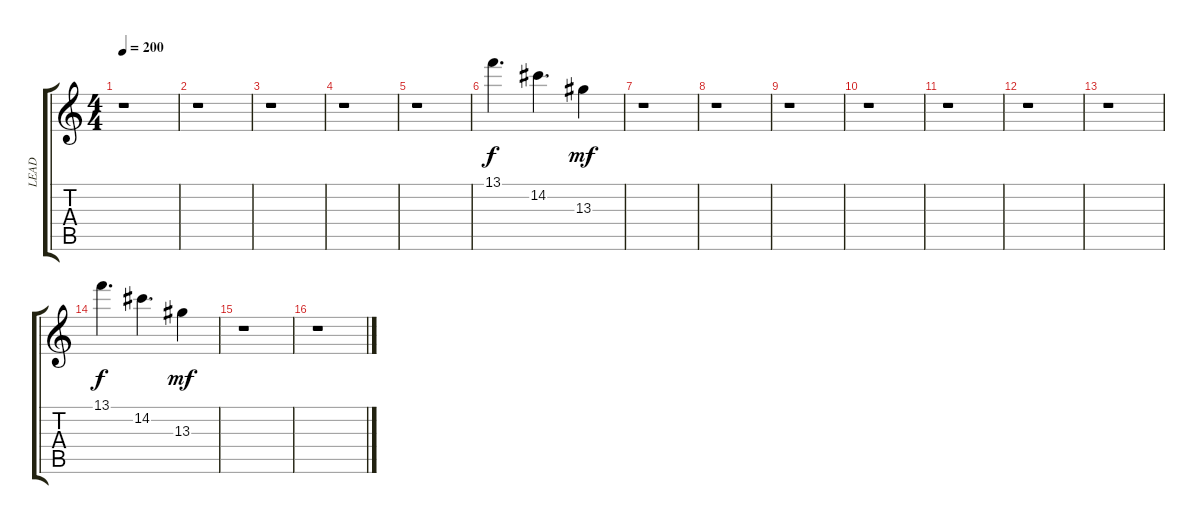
\track ("LEAD" "LEAD") {instrument overdrivenguitar}
\staff {score tabs}
\tuning (E4 B3 G3 D3 A2 E2) {hide}
\ts (4 4)
\tempo 200
\clef g2
\ks c
r.1{dy f} |
r.1 |
r.1 |
r.1 |
r.1 |
13.1.4{d} 14.2.4{d} 13.3.4{dy mf} |
r.1 |
r.1 |
r.1 |
r.1 |
r.1 |
r.1 |
r.1 |
13.1.4{d dy f} 14.2.4{d} 13.3.4{dy mf} |
r.1 |
r.1
